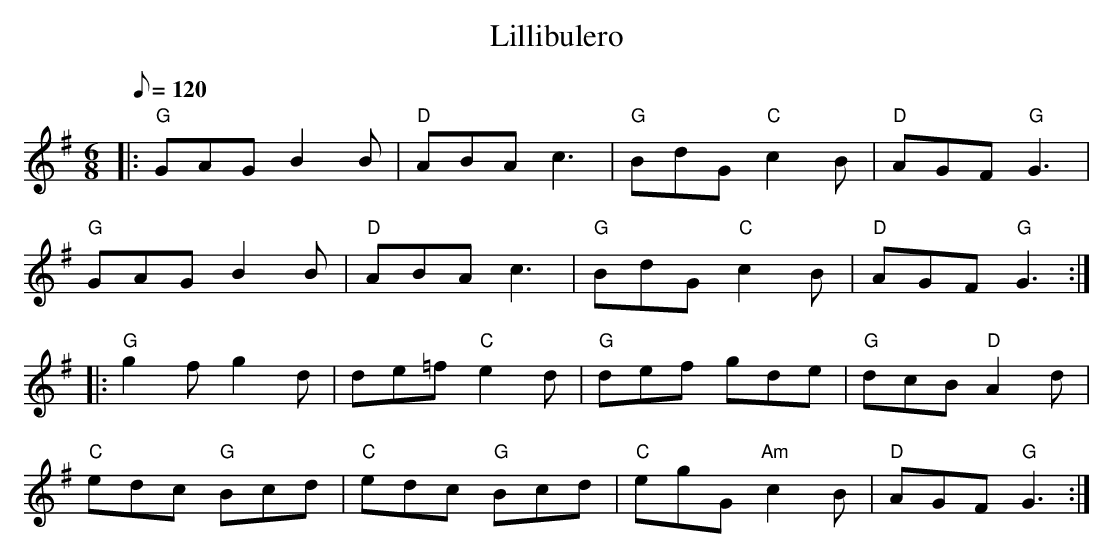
X:1
T:Lillibulero
M:6/8
Q:120
K:G major
|: "G" GAG B2 B |"D" ABA c3  |"G" BdG "C"c2 B |"D" AGF"G"G3 |
"G" GAG B2 B |"D" ABA c3  |"G" BdG "C"c2 B |"D" AGF"G"G3 :|
|:"G"g2 f g2 d | de=f "C"e2 d |"G" def gde|"G"dcB"D"A2 d |
"C" edc "G" Bcd  |"C" edc "G" Bcd  |"C" egG "Am"c2 B |"D" AGF "G"G3 :|
